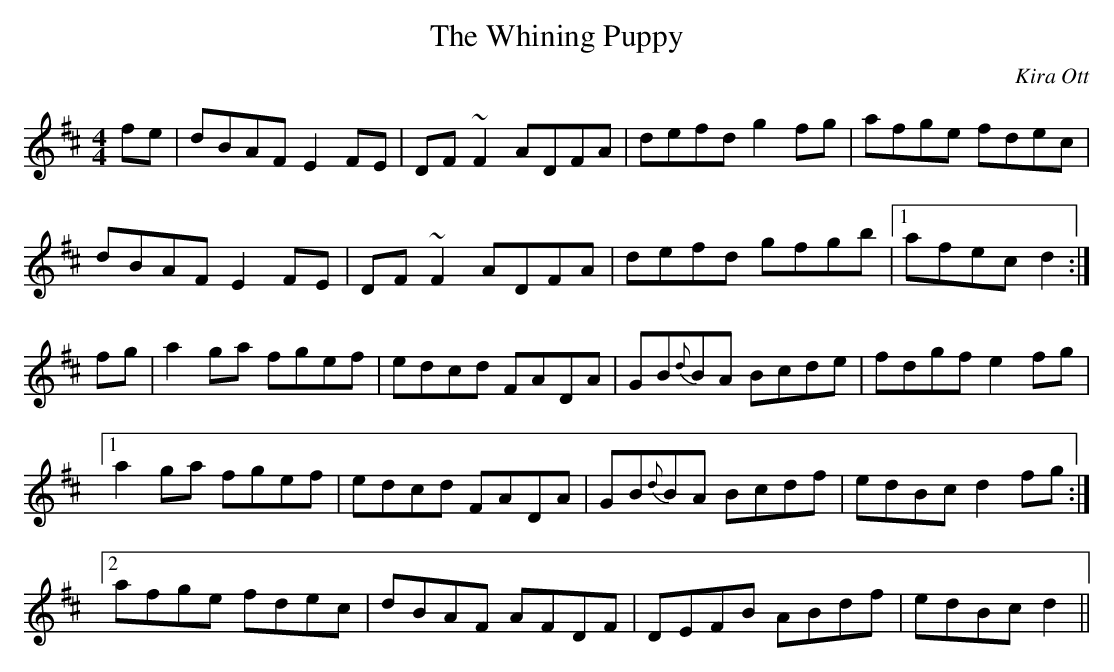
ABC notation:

X:1
T:The Whining Puppy
M:4/4
L:1/8
C:Kira Ott
K:D
fe|dBAF E2FE|DF~F2 ADFA|defd g2fg|afge fdec|
dBAF E2FE|DF~F2 ADFA|defd gfgb|1 afec d2:|
fg|a2ga fgef|edcd FADA|GB{d}BA Bcde|fdgf e2fg|
[1 a2ga fgef|edcd FADA|GB{d}BA Bcdf|edBc d2fg:|
[2 afge fdec|dBAF AFDF|DEFB ABdf|edBc d2||
